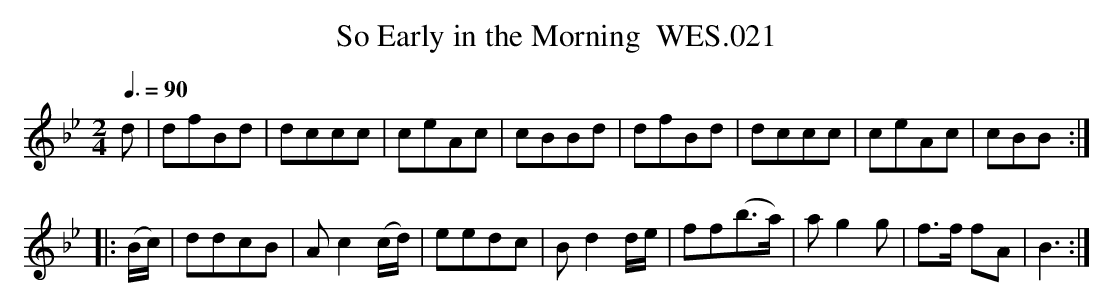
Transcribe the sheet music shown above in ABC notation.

X:1
T:So Early in the Morning  WES.021
M:2/4
L:1/8
Q:3/8=90
K:Bb
d|dfBd|dccc|ceAc|cBBd|dfBd|dccc|ceAc|cBB:|
|:(B/c/)|ddcB|Ac2(c/d/)|eedc|Bd2d/e/|ff(b>a)|ag2g|f>f fA|B3 :|
